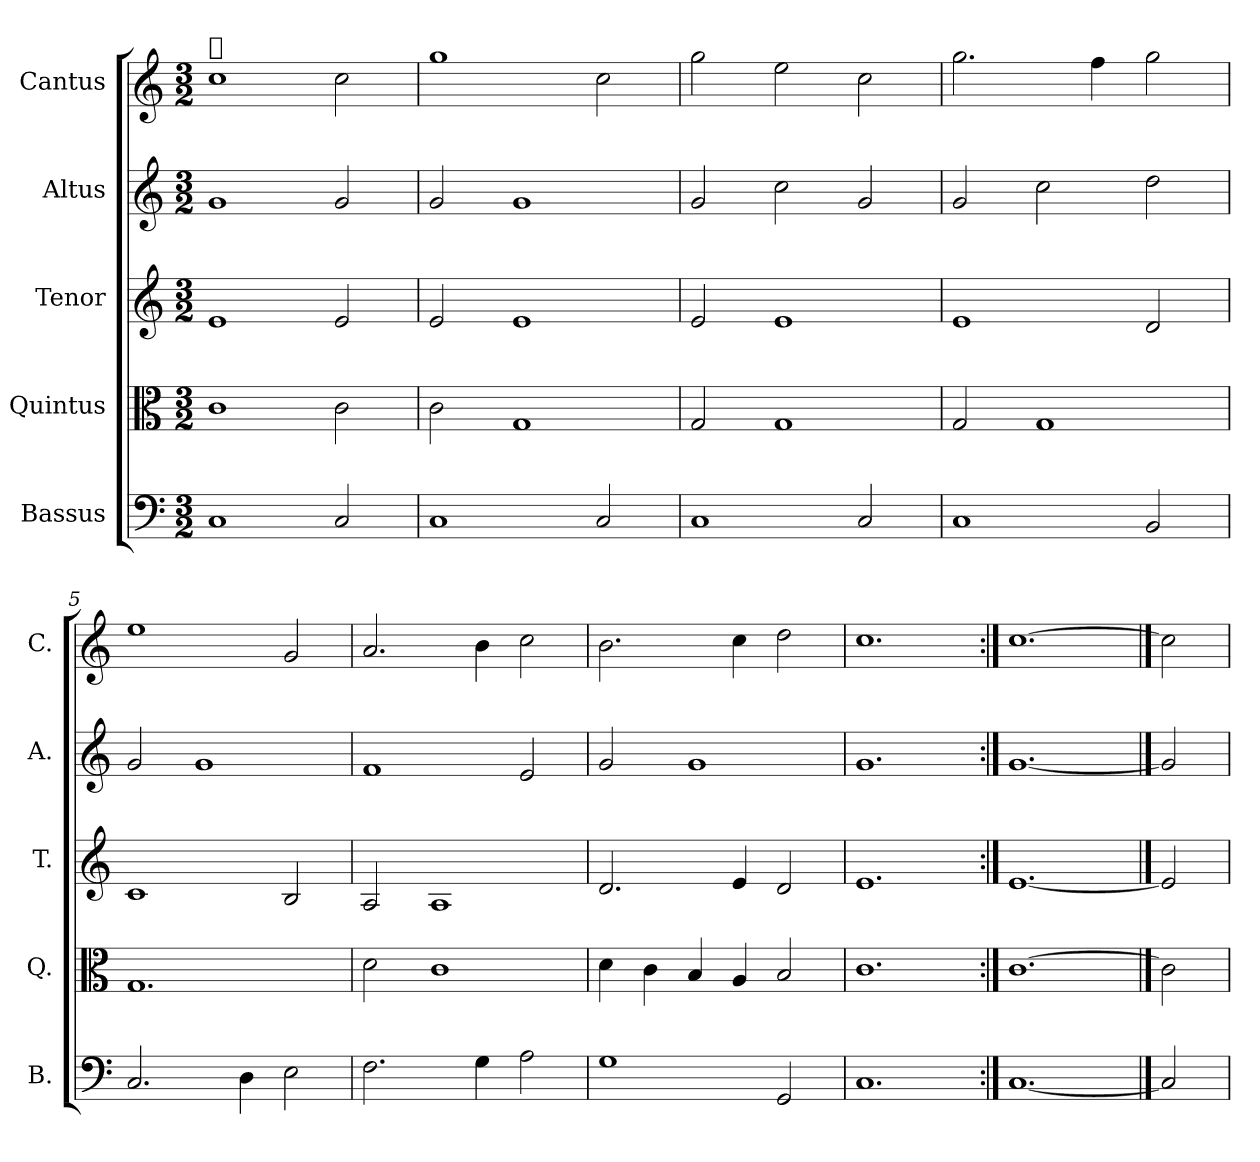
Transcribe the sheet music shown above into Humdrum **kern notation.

**kern	**kern	**kern	**kern	**kern
*part5	*part4	*part3	*part2	*part1
*staff5	*staff4	*staff3	*staff2	*staff1
*I"Bassus	*I"Quintus	*I"Tenor	*I"Altus	*I"Cantus
*I'B.	*I'Q.	*I'T.	*I'A.	*I'C.
*clefF4	*clefC3	*clefG2	*clefG2	*clefG2
*k[]	*k[]	*k[]	*k[]	*k[]
*M3/2	*M3/2	*M3/2	*M3/2	*M3/2
=1	=1	=1	=1	=1
!	!	!	!	!LO:TX:a:t=𝄋
1C	1c	1e	1g	1cc
2C/	2c\	2e/	2g/	2cc\
=2	=2	=2	=2	=2
1C	2c\	2e/	2g/	1gg
.	1G	1e	1g	.
2C/	.	.	.	2cc\
=3	=3	=3	=3	=3
1C	2G/	2e/	2g/	2gg\
.	1G	1e	2cc\	2ee\
2C/	.	.	2g/	2cc\
=4	=4	=4	=4	=4
1C	2G/	1e	2g/	2.gg\
.	1G	.	2cc\	.
.	.	.	.	4ff\
2BB/	.	2d/	2dd\	2gg\
=5	=5	=5	=5	=5
2.C/	1.G	1c	2g/	1ee
.	.	.	1g	.
4D\	.	.	.	.
2E\	.	2B/	.	2g/
=6	=6	=6	=6	=6
2.F\	2d\	2A/	1f	2.a/
.	1c	1A	.	.
4G\	.	.	.	4b\
2A\	.	.	2e/	2cc\
=7	=7	=7	=7	=7
1G	4d\	2.d/	2g/	2.b\
.	4c\	.	.	.
.	4B/	.	1g	.
.	4A/	4e/	.	4cc\
2GG/	2B/	2d/	.	2dd\
=8	=8	=8	=8	=8
1.C	1.c	1.e	1.g	1.cc
=9:|!	=9:|!	=9:|!	=9:|!	=9:|!
[1.C	[1.c	[1.e	[1.g	[1.cc
==10	==10	==10	==10	==10
2C]	2c]	2e]	2g]	2cc]
=	=	=	=	=
*-	*-	*-	*-	*-
